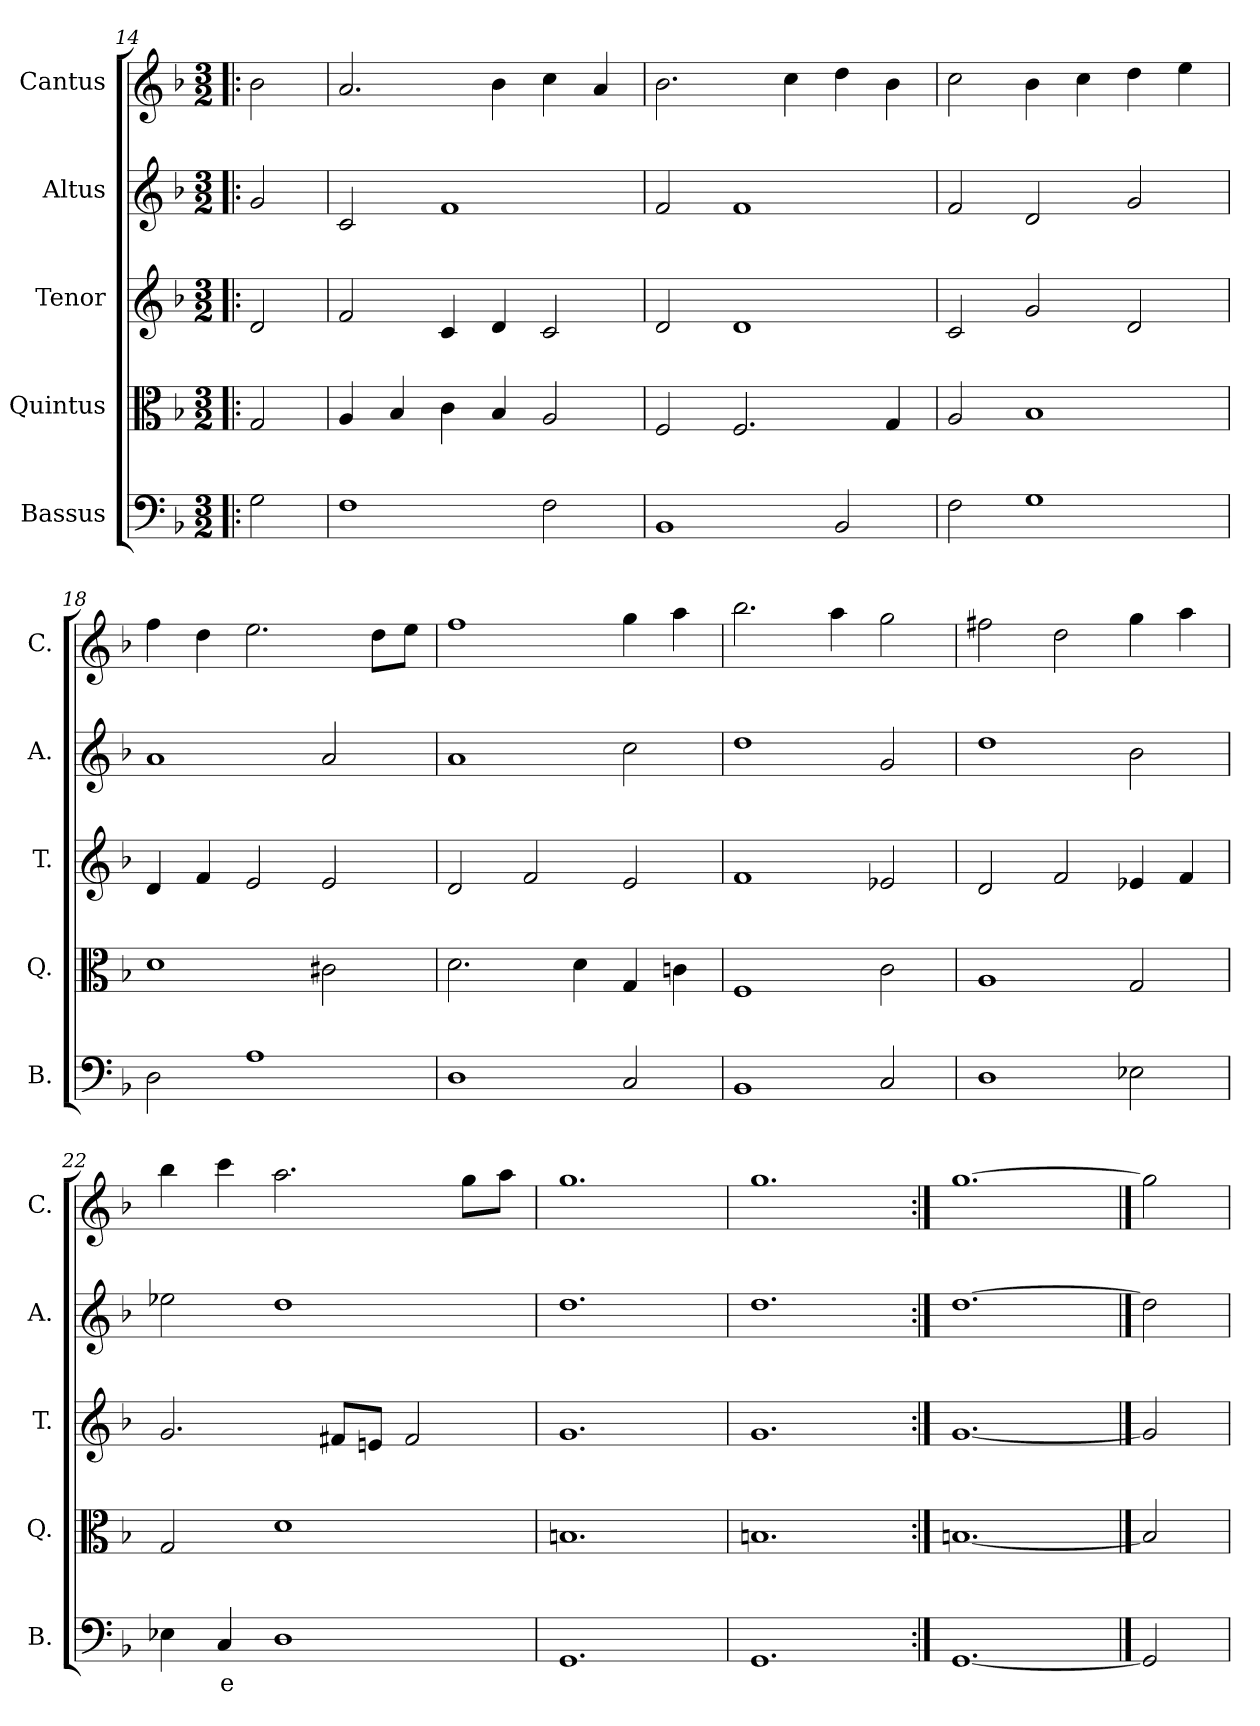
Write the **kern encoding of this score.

**kern	**text	**kern	**kern	**kern	**kern
*part5	*part5	*part4	*part3	*part2	*part1
*staff5	*staff5	*staff4	*staff3	*staff2	*staff1
*I"Bassus	*	*I"Quintus	*I"Tenor	*I"Altus	*I"Cantus
*I'B.	*	*I'Q.	*I'T.	*I'A.	*I'C.
*clefF4	*	*clefC3	*clefG2	*clefG2	*clefG2
*k[b-]	*	*k[b-]	*k[b-]	*k[b-]	*k[b-]
*F:	*	*F:	*F:	*F:	*F:
*M3/2	*	*M3/2	*M3/2	*M3/2	*M3/2
=14!|:	=14!|:	=14!|:	=14!|:	=14!|:	=14!|:
2G\	.	2G/	2d/	2g/	2b-\
=15	=15	=15	=15	=15	=15
1F	.	4A/	2f/	2c/	2.a/
.	.	4B-/	.	.	.
.	.	4c\	4c/	1f	.
.	.	4B-/	4d/	.	4b-\
2F\	.	2A/	2c/	.	4cc\
.	.	.	.	.	4a/
=16	=16	=16	=16	=16	=16
1BB-	.	2F/	2d/	2f/	2.b-\
.	.	2.F/	1d	1f	.
.	.	.	.	.	4cc\
2BB-/	.	.	.	.	4dd\
.	.	4G/	.	.	4b-\
=17	=17	=17	=17	=17	=17
2F\	.	2A/	2c/	2f/	2cc\
1G	.	1B-	2g/	2d/	4b-\
.	.	.	.	.	4cc\
.	.	.	2d/	2g/	4dd\
.	.	.	.	.	4ee\
!!LO:LB:g=z
=18	=18	=18	=18	=18	=18
2D\	.	1d	4d/	1a	4ff\
.	.	.	4f/	.	4dd\
1A	.	.	2e/	.	2.ee\
.	.	2c#X\	2e/	2a/	.
.	.	.	.	.	8dd\L
.	.	.	.	.	8ee\J
=19	=19	=19	=19	=19	=19
1D	.	2.d\	2d/	1a	1ff
.	.	.	2f/	.	.
.	.	4d\	.	.	.
2C/	.	4G/	2e/	2cc\	4gg\
.	.	4cn\	.	.	4aa\
=20	=20	=20	=20	=20	=20
1BB-	.	1F	1f	1dd	2.bb-\
.	.	.	.	.	4aa\
2C/	.	2c\	2e-X/	2g/	2gg\
=21	=21	=21	=21	=21	=21
1D	.	1A	2d/	1dd	2ff#X\
.	.	.	2f/	.	2dd\
2E-X\	.	2G/	4e-X/	2b-\	4gg\
.	.	.	4f/	.	4aa\
=22	=22	=22	=22	=22	=22
4E-\	.	2G/	2.g/	2ee-X\	4bb-\
4C/	e	.	.	.	4ccc\
1D	.	1d	.	1dd	2.aa\
.	.	.	8f#X/L	.	.
.	.	.	8en/J	.	.
.	.	.	2f#/	.	.
.	.	.	.	.	8gg\L
.	.	.	.	.	8aa\J
=23	=23	=23	=23	=23	=23
1.GG	.	1.Bn	1.g	1.dd	1.gg
=24	=24	=24	=24	=24	=24
1.GG	.	1.B	1.g	1.dd	1.gg
=25:|!	=25:|!	=25:|!	=25:|!	=25:|!	=25:|!
[1.GG	.	[1.Bn	[1.g	[1.dd	[1.gg
==26	==26	==26	==26	==26	==26
2GG]	.	2B]	2g]	2dd]	2gg]
=	=	=	=	=	=
*-	*-	*-	*-	*-	*-
